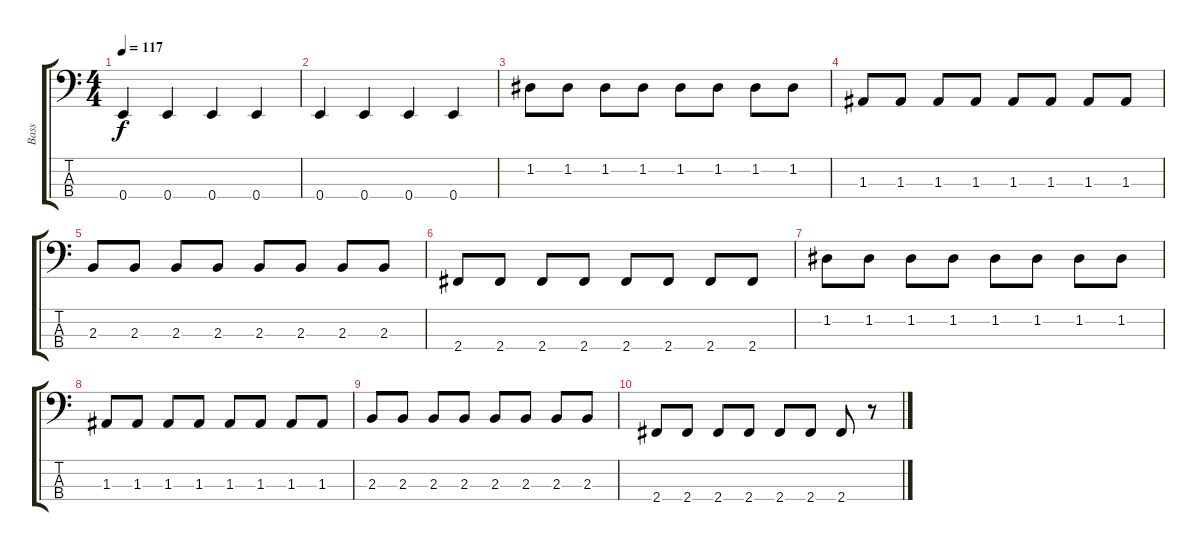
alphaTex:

\track ("Bass" "Bass") {instrument electricbasspick}
\staff {score tabs}
\tuning (G2 D2 A1 E1) {hide}
\ts (4 4)
\tempo 117
\clef f4
\ks c
0.4.4{dy f} 0.4.4 0.4.4 0.4.4 |
0.4.4 0.4.4 0.4.4 0.4.4 |
1.2.8 1.2.8 1.2.8 1.2.8 1.2.8 1.2.8 1.2.8 1.2.8 |
1.3.8 1.3.8 1.3.8 1.3.8 1.3.8 1.3.8 1.3.8 1.3.8 |
2.3.8 2.3.8 2.3.8 2.3.8 2.3.8 2.3.8 2.3.8 2.3.8 |
2.4.8 2.4.8 2.4.8 2.4.8 2.4.8 2.4.8 2.4.8 2.4.8 |
1.2.8 1.2.8 1.2.8 1.2.8 1.2.8 1.2.8 1.2.8 1.2.8 |
1.3.8 1.3.8 1.3.8 1.3.8 1.3.8 1.3.8 1.3.8 1.3.8 |
2.3.8 2.3.8 2.3.8 2.3.8 2.3.8 2.3.8 2.3.8 2.3.8 |
2.4.8 2.4.8 2.4.8 2.4.8 2.4.8 2.4.8 2.4.8 r.8
